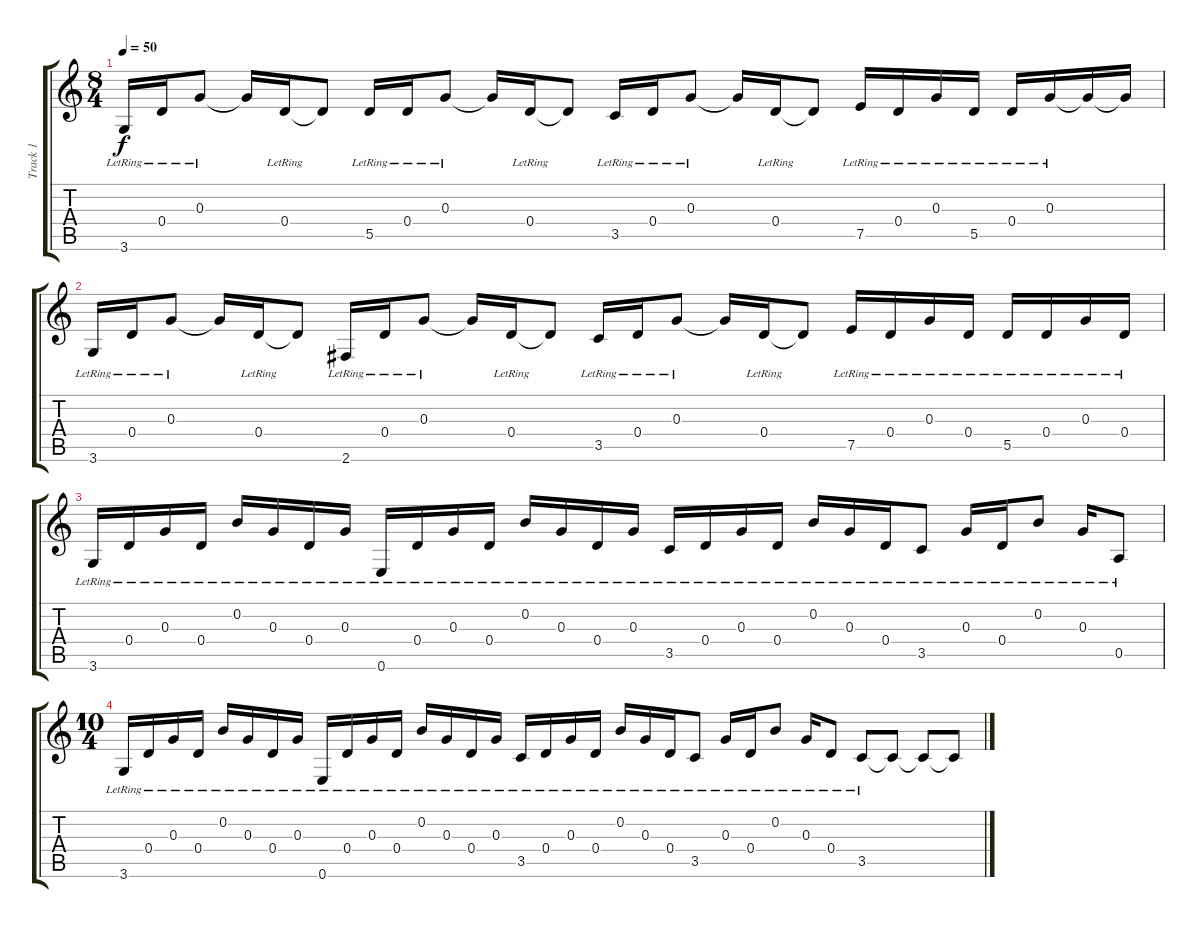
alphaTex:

\track ("Track 1" "Track 1") {instrument acousticguitarsteel}
\staff {score tabs}
\tuning (E4 B3 G3 D3 A2 E2) {hide}
\ts (8 4)
\tempo 50
\clef g2
\ks c
3.6{lr}.16{dy f} 0.4{lr}.16 0.3{lr}.8 0.3{t}.16 0.4{lr}.16 0.4{t}.8 5.5{lr}.16 0.4{lr}.16 0.3{lr}.8 0.3{t}.16 0.4{lr}.16 0.4{t}.8 3.5{lr}.16 0.4{lr}.16 0.3{lr}.8 0.3{t}.16 0.4{lr}.16 0.4{t}.8 7.5{lr}.16 0.4{lr}.16 0.3{lr}.16 5.5{lr}.16 0.4{lr}.16 0.3{lr}.16 0.3{t}.16 0.3{t}.16 |
3.6{lr}.16 0.4{lr}.16 0.3{lr}.8 0.3{t}.16 0.4{lr}.16 0.4{t}.8 2.6{lr}.16 0.4{lr}.16 0.3{lr}.8 0.3{t}.16 0.4{lr}.16 0.4{t}.8 3.5{lr}.16 0.4{lr}.16 0.3{lr}.8 0.3{t}.16 0.4{lr}.16 0.4{t}.8 7.5{lr}.16 0.4{lr}.16 0.3{lr}.16 0.4{lr}.16 5.5{lr}.16 0.4{lr}.16 0.3{lr}.16 0.4{lr}.16 |
3.6{lr}.16 0.4{lr}.16 0.3{lr}.16 0.4{lr}.16 0.2{lr}.16 0.3{lr}.16 0.4{lr}.16 0.3{lr}.16 0.6{lr}.16 0.4{lr}.16 0.3{lr}.16 0.4{lr}.16 0.2{lr}.16 0.3{lr}.16 0.4{lr}.16 0.3{lr}.16 3.5{lr}.16 0.4{lr}.16 0.3{lr}.16 0.4{lr}.16 0.2{lr}.16 0.3{lr}.16 0.4{lr}.16 3.5{lr}.8 0.3{lr}.16 0.4{lr}.16 0.2{lr}.8 0.3{lr}.16 0.5{lr}.8 |
\ts (10 4)
3.6{lr}.16 0.4{lr}.16 0.3{lr}.16 0.4{lr}.16 0.2{lr}.16 0.3{lr}.16 0.4{lr}.16 0.3{lr}.16 0.6{lr}.16 0.4{lr}.16 0.3{lr}.16 0.4{lr}.16 0.2{lr}.16 0.3{lr}.16 0.4{lr}.16 0.3{lr}.16 3.5{lr}.16 0.4{lr}.16 0.3{lr}.16 0.4{lr}.16 0.2{lr}.16 0.3{lr}.16 0.4{lr}.16 3.5{lr}.8 0.3{lr}.16 0.4{lr}.16 0.2{lr}.8 0.3{lr}.16 0.4{lr}.8 3.5{lr}.8 3.5{t}.8 3.5{t}.8 3.5{t}.8
